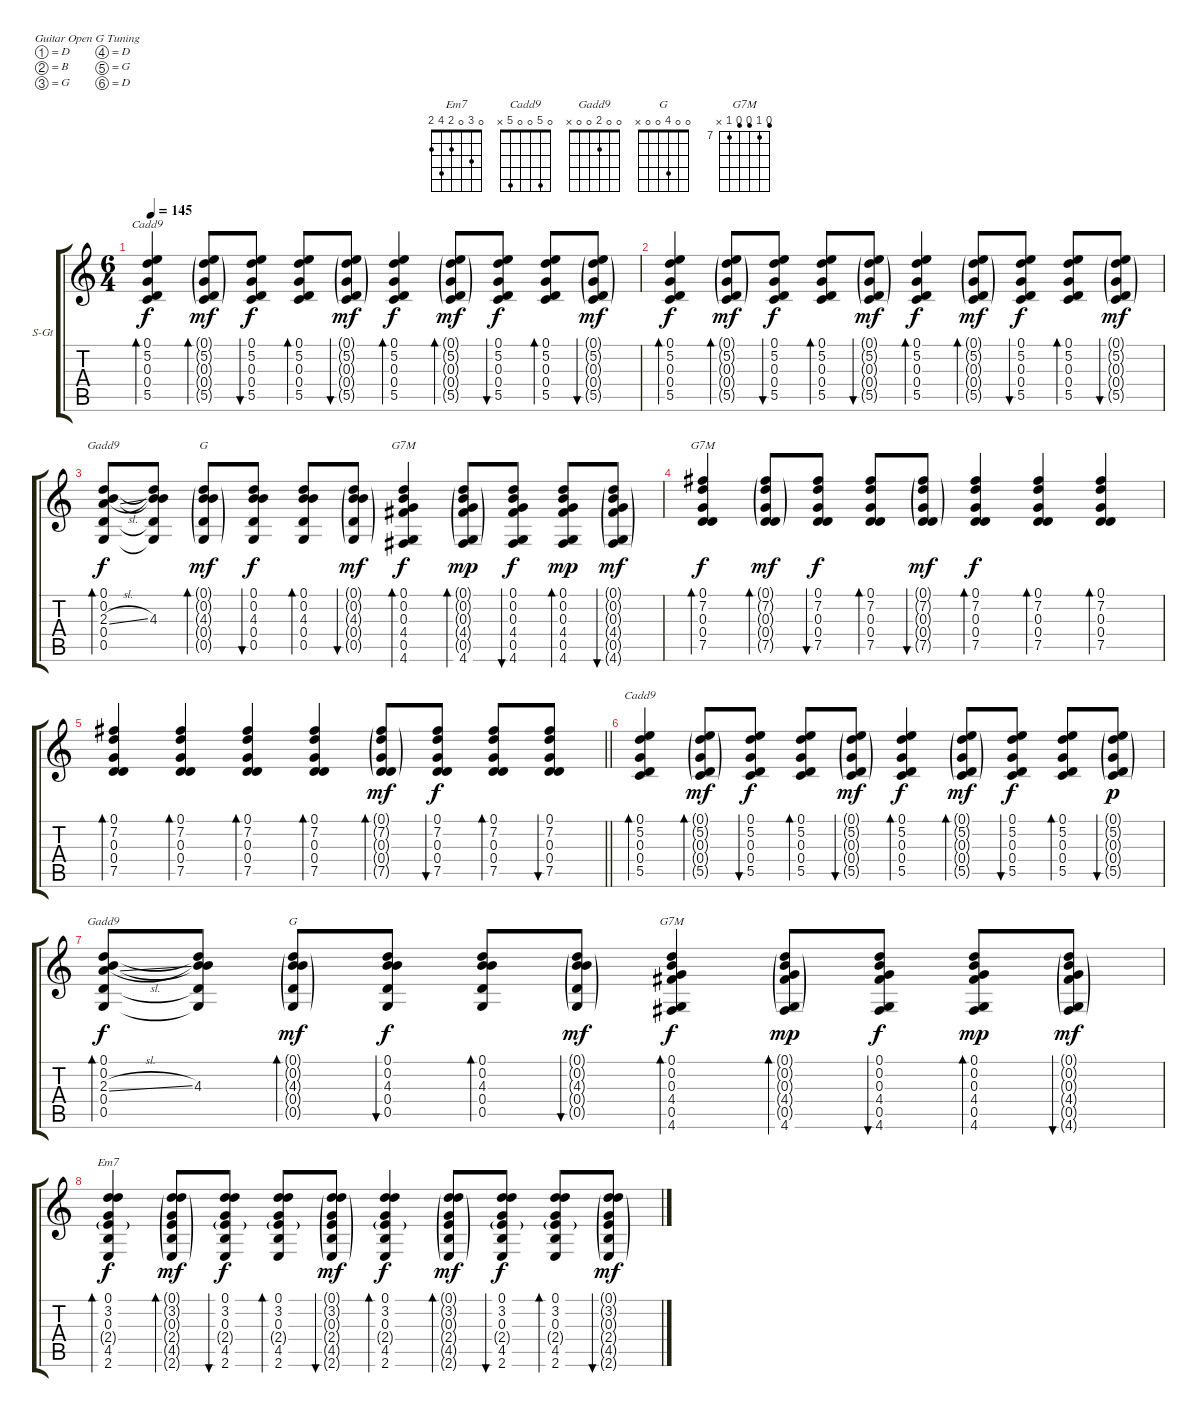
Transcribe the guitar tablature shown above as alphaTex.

\bracketExtendMode groupsimilarinstruments
\firstSystemTrackNameOrientation horizontal
\otherSystemsTrackNameOrientation horizontal
\track ("Myles Kennedy [Acoustic Guitar]" "S-Gt") {instrument acousticguitarsteel}
\staff {score tabs}
\tuning (D4 B3 G3 D3 G2 D2)
\chord ("Em7" 0 3 0 2 4 2)
\chord ("Cadd9" 0 5 0 0 5 x)
\chord ("Gadd9" 0 0 2 0 0 x)
\chord ("G" 0 0 4 0 0 x)
\chord ("G7M" 0 0 0 4 0 4)
\chord ("G7M" 6 7 6 6 7 x) {firstfret 7}
\ts (6 4)
\tempo 145
\clef g2
\ks c
(0.1 5.2 0.3 0.4 5.5).4{bd 60 ch "Cadd9" dy f} (0.1{g} 5.2{g} 0.3{g} 0.4{g} 5.5{g}).8{bd 30 dy mf} (0.1 5.2 0.3 0.4 5.5).8{bu 30 dy f} (0.1 5.2 0.3 0.4 5.5).8{bd 30} (0.1{g} 5.2{g} 0.3{g} 0.4{g} 5.5{g}).8{bu 30 dy mf} (0.1 5.2 0.3 0.4 5.5).4{bd 60 dy f} (0.1{g} 5.2{g} 0.3{g} 0.4{g} 5.5{g}).8{bd 30 dy mf} (0.1 5.2 0.3 0.4 5.5).8{bu 30 dy f} (0.1 5.2 0.3 0.4 5.5).8{bd 30} (0.1{g} 5.2{g} 0.3{g} 0.4{g} 5.5{g}).8{bu 30 dy mf} |
(0.1 5.2 0.3 0.4 5.5).4{bd 60 dy f} (0.1{g} 5.2{g} 0.3{g} 0.4{g} 5.5{g}).8{bd 30 dy mf} (0.1 5.2 0.3 0.4 5.5).8{bu 30 dy f} (0.1 5.2 0.3 0.4 5.5).8{bd 30} (0.1{g} 5.2{g} 0.3{g} 0.4{g} 5.5{g}).8{bu 30 dy mf} (0.1 5.2 0.3 0.4 5.5).4{bd 60 dy f} (0.1{g} 5.2{g} 0.3{g} 0.4{g} 5.5{g}).8{bd 30 dy mf} (0.1 5.2 0.3 0.4 5.5).8{bu 30 dy f} (0.1 5.2 0.3 0.4 5.5).8{bd 30} (0.1{g} 5.2{g} 0.3{g} 0.4{g} 5.5{g}).8{bu 30 dy mf} |
(0.1 0.2 2.3{sl} 0.4 0.5).8{bd 60 ch "Gadd9" dy f} (0.1{t} 0.2{t} 4.3 0.4{t} 0.5{t}).8 (0.1{g} 0.2{g} 4.3{g} 0.4{g} 0.5{g}).8{bd 30 ch "G" dy mf} (0.1 0.2 4.3 0.4 0.5).8{bu 30 dy f} (0.1 0.2 4.3 0.4 0.5).8{bd 30} (0.1{g} 0.2{g} 4.3{g} 0.4{g} 0.5{g}).8{bu 30 dy mf} (0.1 0.2 0.3 4.4 0.5 4.6).4{bd 60 ch "G7M" dy f} (0.1{g} 0.2{g} 0.3{g} 4.4{g} 0.5{g} 4.6).8{bd 30 dy mp} (0.1 0.2 0.3 4.4 0.5 4.6).8{bu 30 dy f} (0.1 0.2 0.3 4.4 0.5 4.6).8{bd 30 dy mp} (0.1{g} 0.2{g} 0.3{g} 4.4{g} 0.5{g} 4.6{g}).8{bu 30 dy mf} |
(0.1 7.2 0.3 0.4 7.5).4{bd 60 ch "G7M" dy f} (0.1{g} 7.2{g} 0.3{g} 0.4{g} 7.5{g}).8{bd 30 dy mf} (0.1 7.2 0.3 0.4 7.5).8{bu 30 dy f} (0.1 7.2 0.3 0.4 7.5).8{bd 30} (0.1{g} 7.2{g} 0.3{g} 0.4{g} 7.5{g}).8{bu 30 dy mf} (0.1 7.2 0.3 0.4 7.5).4{bd 60 dy f} (0.1 7.2 0.3 0.4 7.5).4{bd 30} (0.1 7.2 0.3 0.4 7.5).4{bd 30} |
\barLineRight lightlight
(0.1 7.2 0.3 0.4 7.5).4{bd 60} (0.1 7.2 0.3 0.4 7.5).4{bd 30} (0.1 7.2 0.3 0.4 7.5).4{bd 30} (0.1 7.2 0.3 0.4 7.5).4{bd 30} (0.1{g} 7.2{g} 0.3{g} 0.4{g} 7.5{g}).8{bd 30 dy mf} (0.1 7.2 0.3 0.4 7.5).8{bu 30 dy f} (0.1 7.2 0.3 0.4 7.5).8{bd 30} (0.1 7.2 0.3 0.4 7.5).8{bu 30} |
(0.1 5.2 0.3 0.4 5.5).4{bd 60 ch "Cadd9"} (0.1{g} 5.2{g} 0.3{g} 0.4{g} 5.5{g}).8{bd 30 dy mf} (0.1 5.2 0.3 0.4 5.5).8{bu 30 dy f} (0.1 5.2 0.3 0.4 5.5).8{bd 30} (0.1{g} 5.2{g} 0.3{g} 0.4{g} 5.5{g}).8{bu 30 dy mf} (0.1 5.2 0.3 0.4 5.5).4{bd 60 dy f} (0.1{g} 5.2{g} 0.3{g} 0.4{g} 5.5{g}).8{bd 30 dy mf} (0.1 5.2 0.3 0.4 5.5).8{bu 30 dy f} (0.1 5.2 0.3 0.4 5.5).8{bd 30} (0.1{g} 5.2{g} 0.3{g} 0.4{g} 5.5{g}).8{bu 30 dy p} |
(0.1 0.2 2.3{sl} 0.4 0.5).8{bd 60 ch "Gadd9" dy f} (0.1{t} 0.2{t} 4.3 0.4{t} 0.5{t}).8 (0.1{g} 0.2{g} 4.3{g} 0.4{g} 0.5{g}).8{bd 30 ch "G" dy mf} (0.1 0.2 4.3 0.4 0.5).8{bu 30 dy f} (0.1 0.2 4.3 0.4 0.5).8{bd 30} (0.1{g} 0.2{g} 4.3{g} 0.4{g} 0.5{g}).8{bu 30 dy mf} (0.1 0.2 0.3 4.4 0.5 4.6).4{bd 60 ch "G7M" dy f} (0.1{g} 0.2{g} 0.3{g} 4.4{g} 0.5{g} 4.6).8{bd 30 dy mp} (0.1 0.2 0.3 4.4 0.5 4.6).8{bu 30 dy f} (0.1 0.2 0.3 4.4 0.5 4.6).8{bd 30 dy mp} (0.1{g} 0.2{g} 0.3{g} 4.4{g} 0.5{g} 4.6{g}).8{bu 30 dy mf} |
(0.1 3.2 0.3 2.4{g} 4.5 2.6).4{bd 60 ch "Em7" dy f} (0.1{g} 3.2{g} 0.3{g} 2.4{g} 4.5{g} 2.6{g}).8{bd 30 dy mf} (0.1 3.2 0.3 2.4{g} 4.5 2.6).8{bu 30 dy f} (0.1 3.2 0.3 2.4{g} 4.5 2.6).8{bd 30} (0.1{g} 3.2{g} 0.3{g} 2.4{g} 4.5{g} 2.6{g}).8{bu 30 dy mf} (0.1 3.2 0.3 2.4{g} 4.5 2.6).4{bd 60 dy f} (0.1{g} 3.2{g} 0.3{g} 2.4{g} 4.5{g} 2.6{g}).8{bd 30 dy mf} (0.1 3.2 0.3 2.4{g} 4.5 2.6).8{bu 30 dy f} (0.1 3.2 0.3 2.4{g} 4.5 2.6).8{bd 30} (0.1{g} 3.2{g} 0.3{g} 2.4{g} 4.5{g} 2.6{g}).8{bu 30 dy mf}
